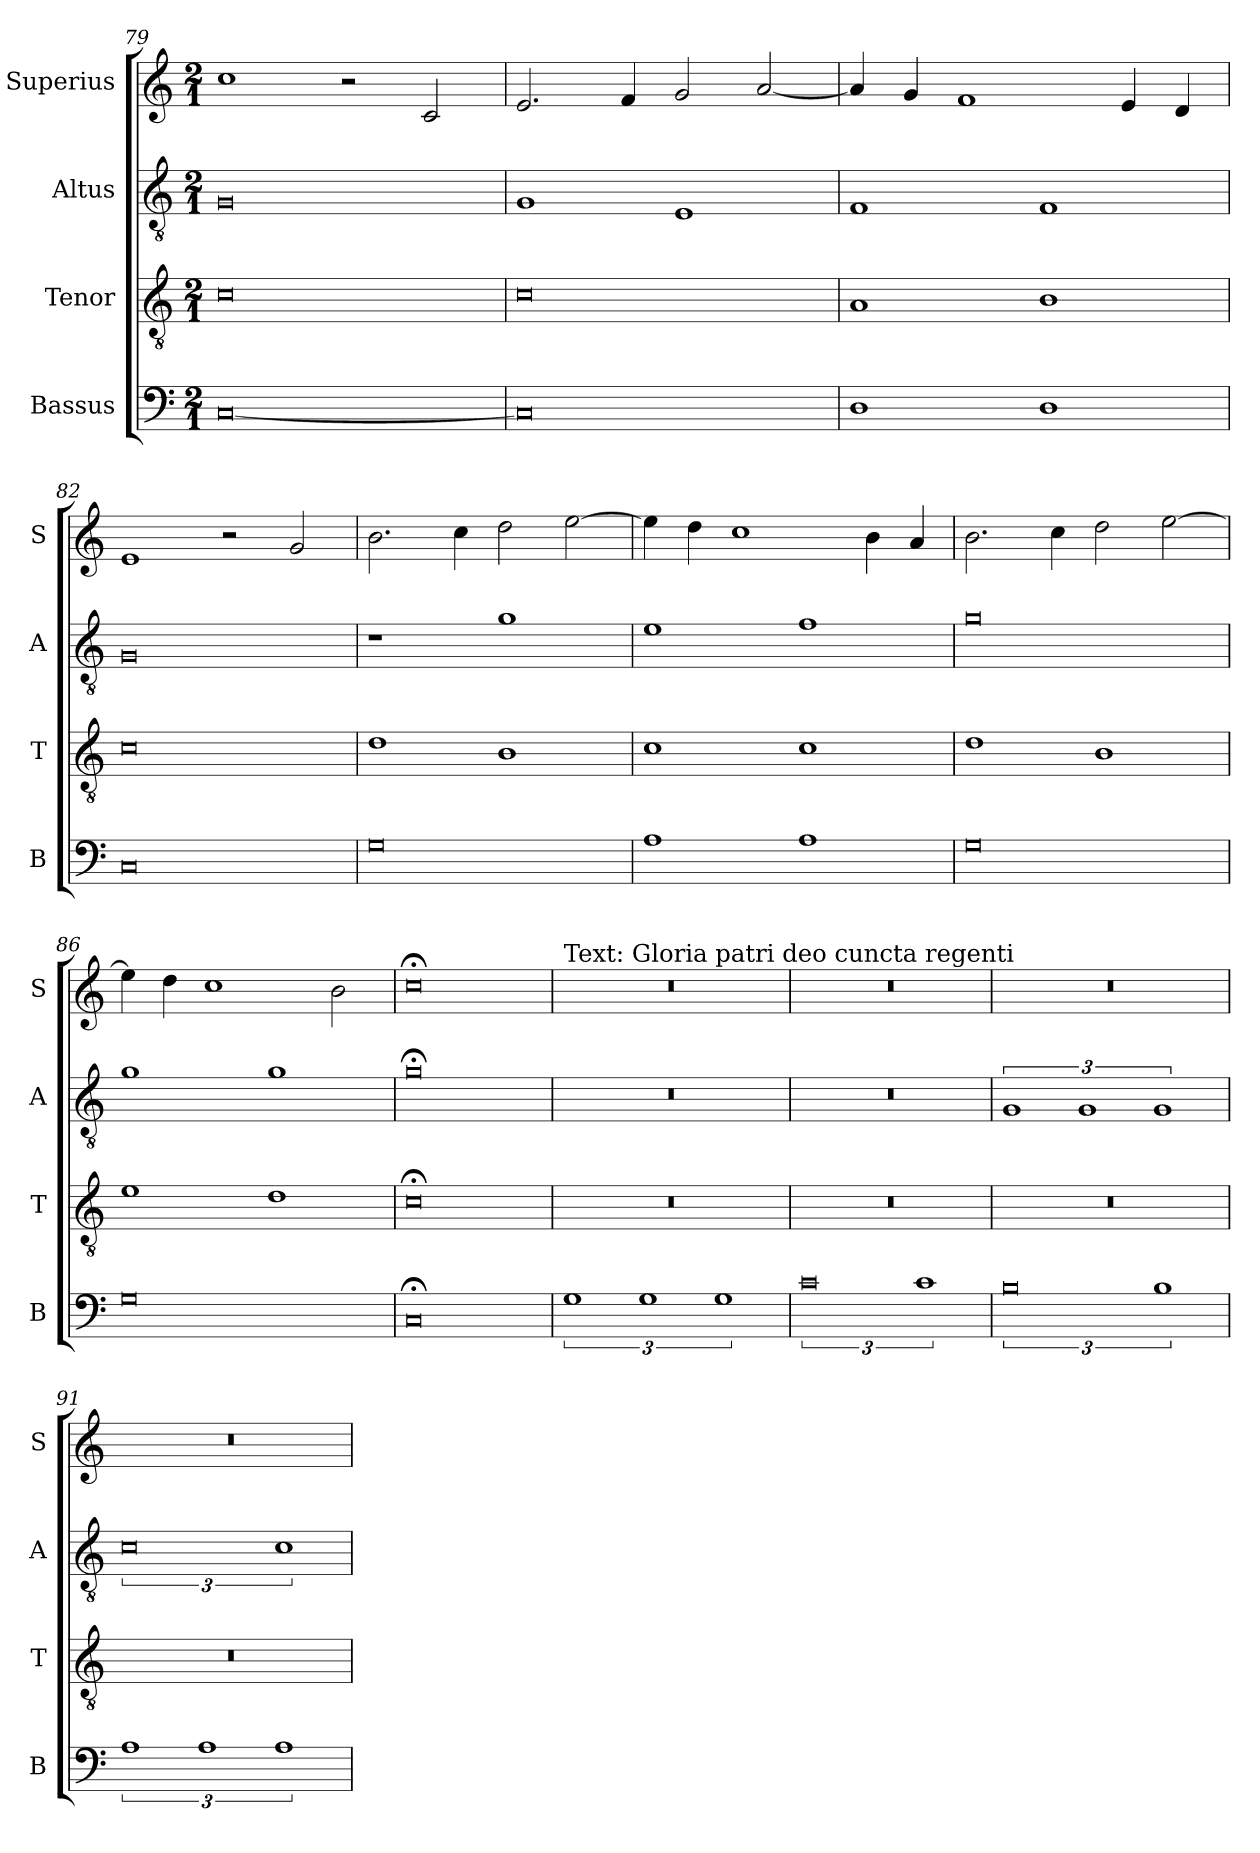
**kern	**kern	**kern	**kern
*part4	*part3	*part2	*part1
*staff4	*staff3	*staff2	*staff1
*I"Bassus	*I"Tenor	*I"Altus	*I"Superius
*I'B	*I'T	*I'A	*I'S
*clefF4	*clefGv2	*clefGv2	*clefG2
*k[]	*k[]	*k[]	*k[]
*M2/1	*M2/1	*M2/1	*M2/1
=79	=79	=79	=79
[0C	0c	0G	1cc
.	.	.	2r
.	.	.	2c/
=80	=80	=80	=80
0C]	0c	1G	2.e/
.	.	.	4f/
.	.	1E	2g/
.	.	.	[2a/
=81	=81	=81	=81
1D	1A	1F	4a/]
.	.	.	4g/
.	.	.	1f
1D	1B	1F	.
.	.	.	4e/
.	.	.	4d/
=82	=82	=82	=82
0C	0c	0G	1e
.	.	.	2r
.	.	.	2g/
=83	=83	=83	=83
0G	1d	1r	2.b\
.	.	.	4cc\
.	1B	1g	2dd\
.	.	.	[2ee\
=84	=84	=84	=84
1A	1c	1e	4ee\]
.	.	.	4dd\
.	.	.	1cc
1A	1c	1f	.
.	.	.	4b\
.	.	.	4a/
=85	=85	=85	=85
0G	1d	0g	2.b\
.	.	.	4cc\
.	1B	.	2dd\
.	.	.	[2ee\
=86	=86	=86	=86
0G	1e	1g	4ee\]
.	.	.	4dd\
.	.	.	1cc
.	1d	1g	.
.	.	.	2b\
=87	=87	=87	=87
0C;<	0c;<	0g;<	0cc;<
=88	=88	=88	=88
!	!	!	!LO:TX:a:t=Text&colon; Gloria patri deo cuncta regenti
3%2G	0r	0r	0r
3%2G	.	.	.
3%2G	.	.	.
=89	=89	=89	=89
3%4c	0r	0r	0r
3%2c	.	.	.
=90	=90	=90	=90
3%4B	0r	3%2G	0r
.	.	3%2G	.
3%2B	.	3%2G	.
=91	=91	=91	=91
3%2A	0r	3%4c	0r
3%2A	.	.	.
3%2A	.	3%2c	.
=	=	=	=
*-	*-	*-	*-
